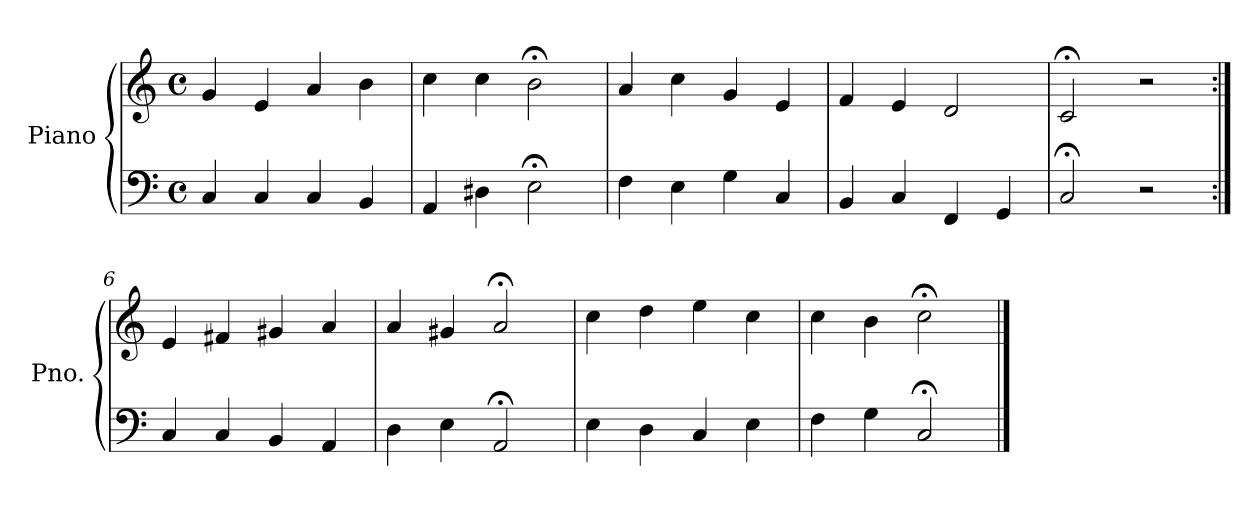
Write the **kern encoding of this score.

**kern	**kern
*part1	*part1
*staff2	*staff1
*I"Piano	*
*I'Pno.	*
*clefF4	*clefG2
*k[]	*k[]
*M4/4	*M4/4
*met(c)	*met(c)
=1	=1
4C/	4g/
4C/	4e/
4C/	4a/
4BB/	4b\
=2	=2
4AA/	4cc\
4D#X\	4cc\
2E;<\	2b;<\
=3	=3
4F\	4a/
4E\	4cc\
4G\	4g/
4C/	4e/
=4	=4
4BB/	4f/
4C/	4e/
4FF/	2d/
4GG/	.
=5	=5
2C;</	2c;</
2r	2r
=6:|!	=6:|!
4C/	4e/
4C/	4f#X/
4BB/	4g#X/
4AA/	4a/
=7	=7
4D\	4a/
4E\	4g#X/
2AA;</	2a;</
=8	=8
4E\	4cc\
4D\	4dd\
4C/	4ee\
4E\	4cc\
!!LO:LB:g=z
=9	=9
4F\	4cc\
4G\	4b\
2C;</	2cc;<\
==	==
*-	*-
